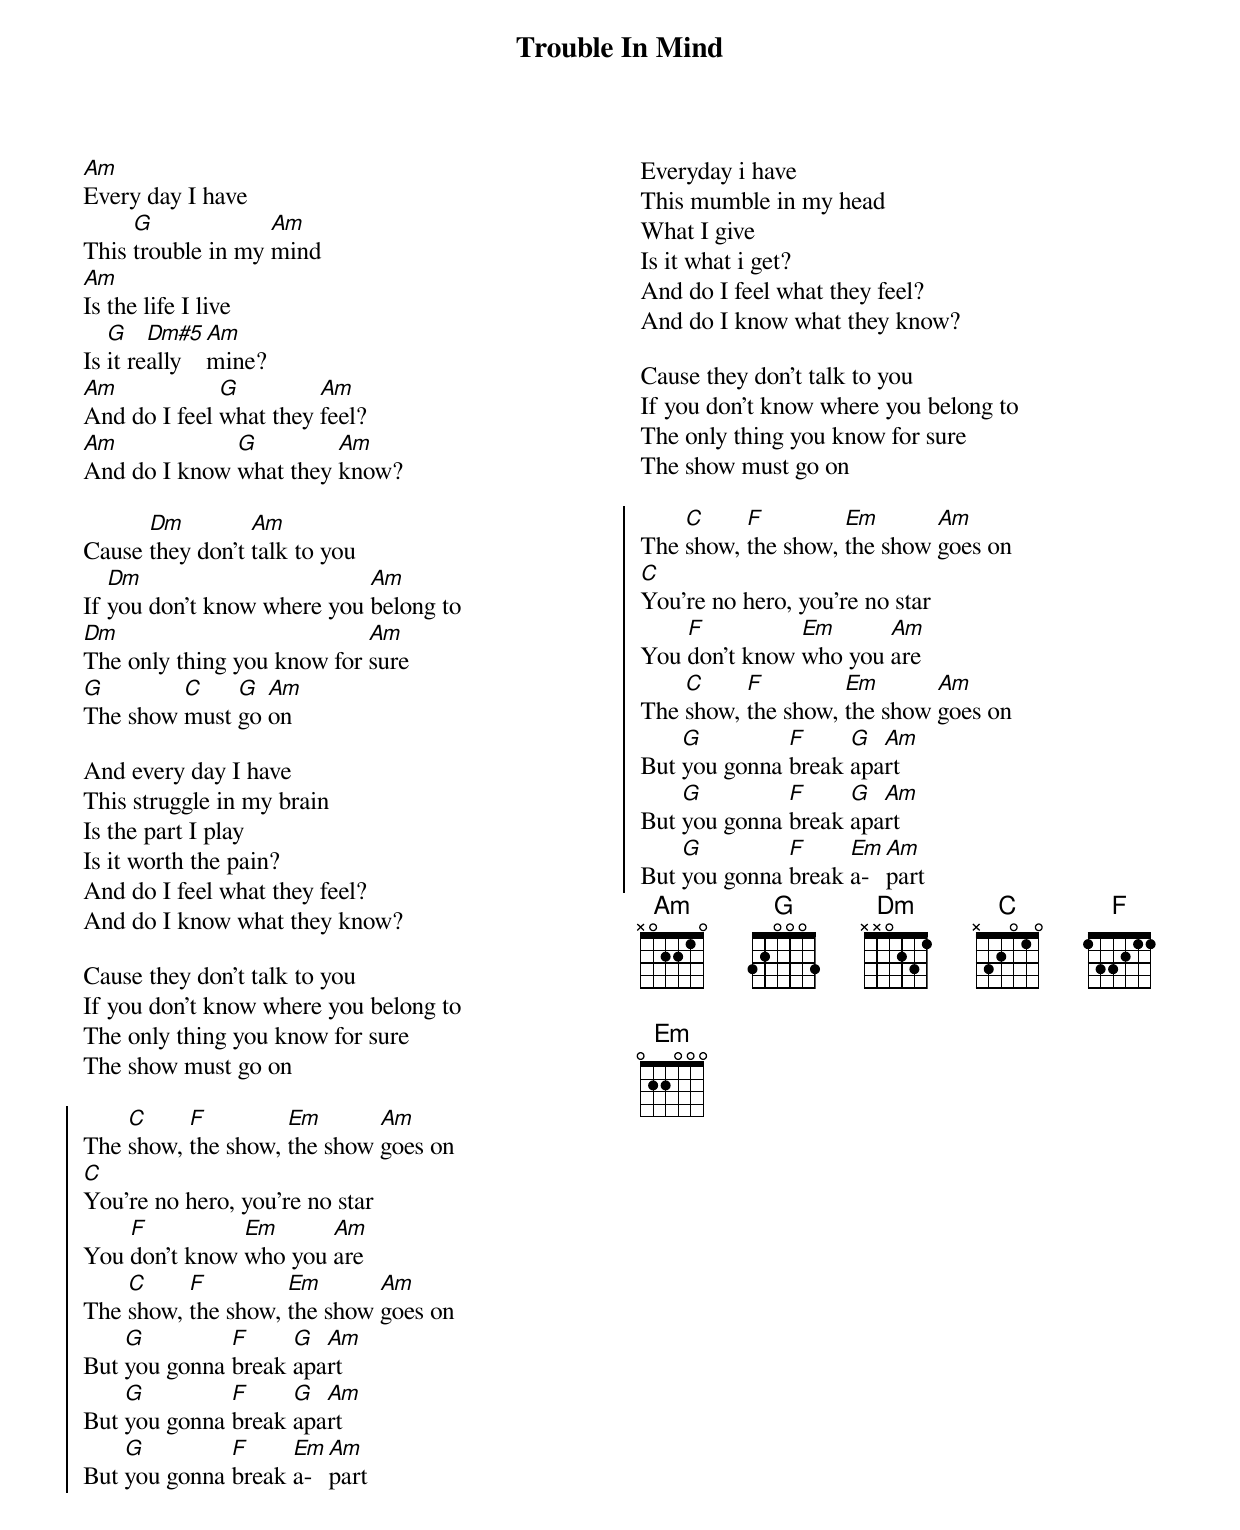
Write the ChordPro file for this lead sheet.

{t:Trouble In Mind}
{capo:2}
{columns:2}

[Am]Every day I have
This [G]trouble in my [Am]mind
[Am]Is the life I live
Is [G]it re[Dm#5]ally [Am]mine?
[Am]And do I feel [G]what they [Am]feel?
[Am]And do I know [G]what they [Am]know?

Cause [Dm]they don't [Am]talk to you
If [Dm]you don't know where you [Am]belong to
[Dm]The only thing you know for [Am]sure
[G]The show [C]must [G]go [Am]on

And every day I have
This struggle in my brain
Is the part I play
Is it worth the pain?
And do I feel what they feel?
And do I know what they know?

Cause they don't talk to you
If you don't know where you belong to
The only thing you know for sure
The show must go on

{soc}
The [C]show, [F]the show, [Em]the show [Am]goes on
[C]You're no hero, you're no star
You [F]don't know [Em]who you [Am]are
The [C]show, [F]the show, [Em]the show [Am]goes on
But [G]you gonna [F]break [G]apa[Am]rt
But [G]you gonna [F]break [G]apa[Am]rt
But [G]you gonna [F]break [Em]a-[Am]part
{eoc}
{column_break}
Everyday i have
This mumble in my head
What I give
Is it what i get?
And do I feel what they feel?
And do I know what they know?

Cause they don't talk to you
If you don't know where you belong to
The only thing you know for sure
The show must go on

{soc}
The [C]show, [F]the show, [Em]the show [Am]goes on
[C]You're no hero, you're no star
You [F]don't know [Em]who you [Am]are
The [C]show, [F]the show, [Em]the show [Am]goes on
But [G]you gonna [F]break [G]apa[Am]rt
But [G]you gonna [F]break [G]apa[Am]rt
But [G]you gonna [F]break [Em]a-[Am]part
{eoc}
